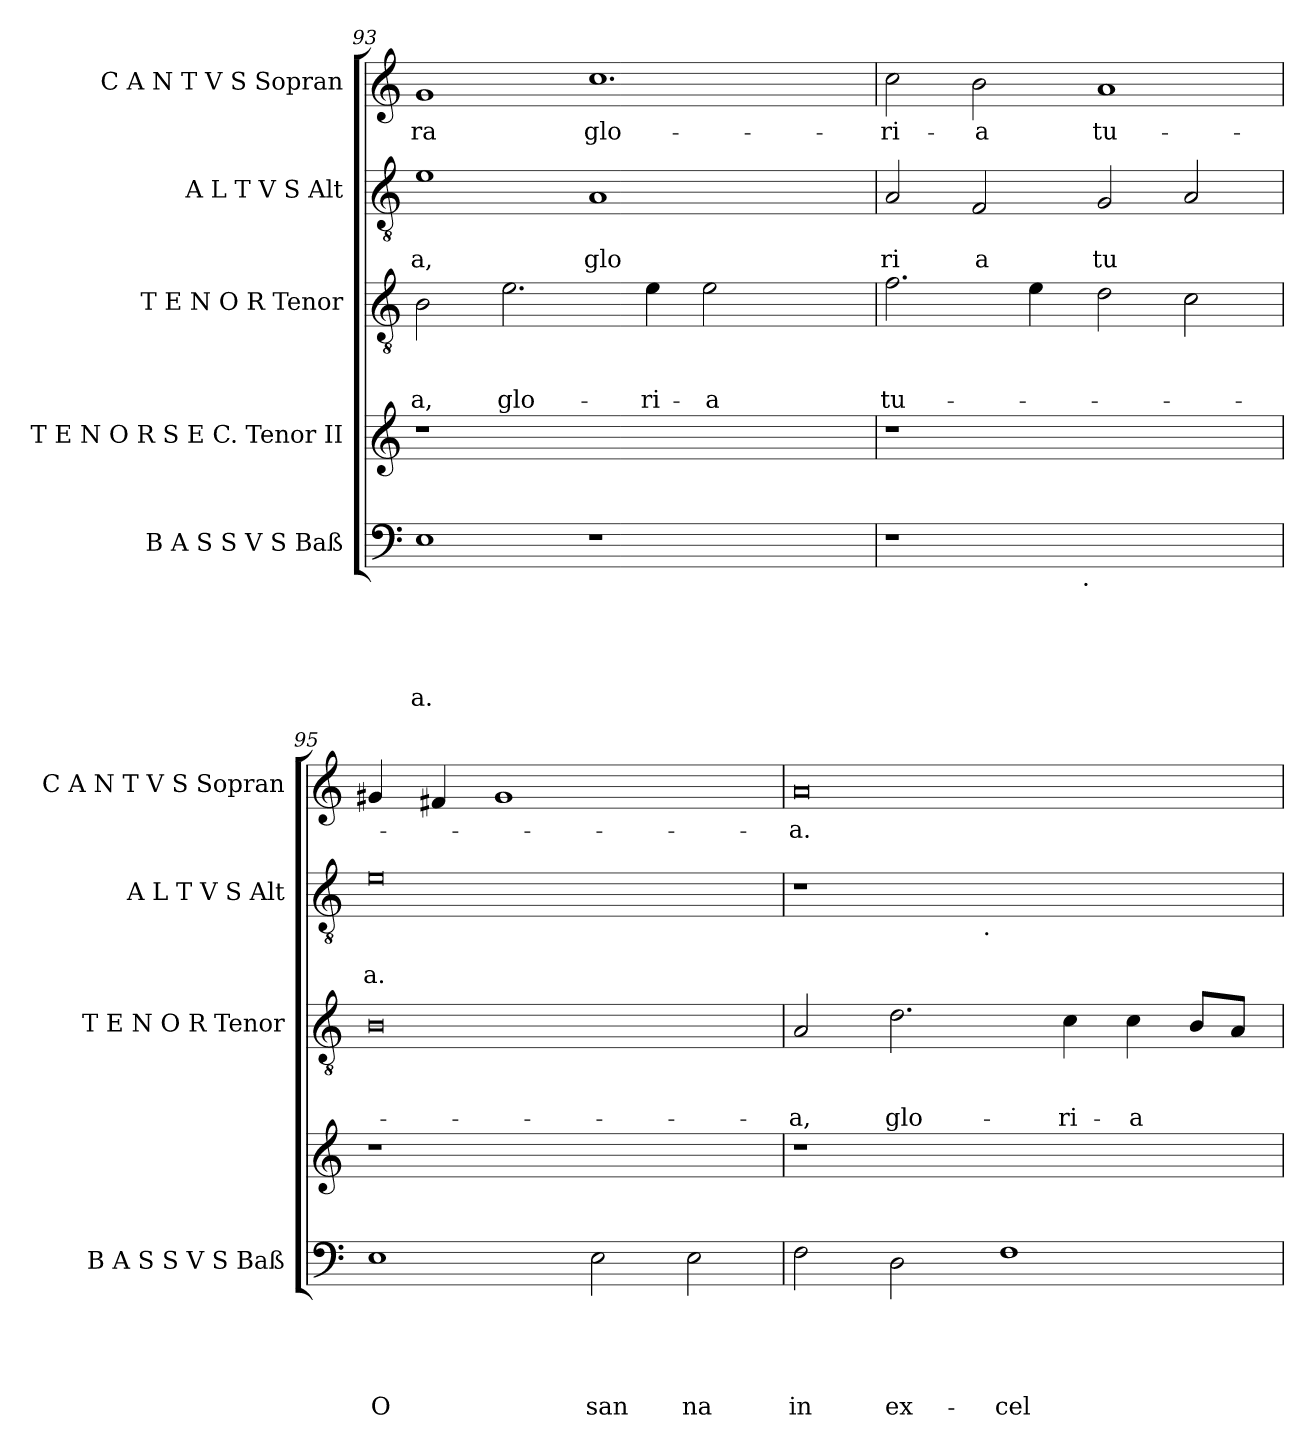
**kern	**text	**text	**text	**text	**text	**kern	**kern	**text	**text	**text	**kern	**text	**text	**kern	**text
*part5	*part5	*part5	*part5	*part5	*part5	*part4	*part3	*part3	*part3	*part3	*part2	*part2	*part2	*part1	*part1
*staff5	*staff5	*staff5	*staff5	*staff5	*staff5	*staff4	*staff3	*staff3	*staff3	*staff3	*staff2	*staff2	*staff2	*staff1	*staff1
*I"B A S S V S Baß	*	*	*	*	*	*I"T E N O R S E C. Tenor II	*I"T E N O R Tenor	*	*	*	*I"A L T V S Alt	*	*	*I"C A N T V S Sopran	*
*I'B A S S V S Baß	*	*	*	*	*	*	*I'T E N O R Tenor	*	*	*	*I'A L T V S Alt	*	*	*I'C A N T V S Sopran	*
*clefF4	*	*	*	*	*	*clefG2	*clefGv2	*	*	*	*clefGv2	*	*	*clefG2	*
*k[]	*	*	*	*	*	*k[]	*k[]	*	*	*	*k[]	*	*	*k[]	*
*C:	*	*	*	*	*	*C:	*C:	*	*	*	*C:	*	*	*C:	*
=93	=93	=93	=93	=93	=93	=93	=93	=93	=93	=93	=93	=93	=93	=93	=93
!	!	!	!	!	!LO:LY:b	!	!	!	!	!LO:LY:b	!	!	!LO:LY:b	!	!LO:LY:b
1E	.	.	.	.	a.	1r	2B\	.	.	-a,	1e	.	a,	1g	-ra
!	!	!	!	!	!	!	!	!	!	!LO:LY:b	!	!	!	!	!
.	.	.	.	.	.	.	2.e\	.	.	glo-	.	.	.	.	.
!	!	!	!	!	!	!	!	!	!	!	!	!	!LO:LY:b	!	!LO:LY:b
1r	.	.	.	.	.	1.ryy	.	.	.	.	1A	.	glo	1.cc	glo-
!	!	!	!	!	!	!	!	!	!	!LO:LY:b	!	!	!	!	!
.	.	.	.	.	.	.	4e\	.	.	-ri-	.	.	.	.	.
!	!	!	!	!	!	!	!	!	!	!LO:LY:b	!	!	!	!	!
.	.	.	.	.	.	.	2e\	.	.	-a	.	.	.	.	.
2ryy	.	.	.	.	.	.	2ryy	.	.	.	2ryy	.	.	.	.
=94	=94	=94	=94	=94	=94	=94	=94	=94	=94	=94	=94	=94	=94	=94	=94
!	!	!	!	!	!	!	!	!	!	!LO:LY:b	!	!	!LO:LY:b	!	!LO:LY:b
*^	*	*	*	*	*	*	*	*	*	*	*	*	*	*	*
1r	2ryy	.	.	.	.	.	1r	2.f\	.	.	tu-	2A/	.	ri	2cc\	-ri-
!	!	!	!	!	!	!	!	!	!	!	!	!	!	!LO:LY:b	!	!LO:LY:b
.	4...ryy	.	.	.	.	.	.	.	.	.	.	2F/	.	a	2b\	-a
.	.	.	.	.	.	.	.	4e\	.	.	.	.	.	.	.	.
!	!LO:TX:b:t=.	!	!	!	!	!	!	!	!	!	!	!	!	!	!	!
.	1ryy	.	.	.	.	.	.	.	.	.	.	.	.	.	.	.
!	!	!	!	!	!	!	!	!	!	!	!	!	!	!LO:LY:b	!	!LO:LY:b
1ryy	.	.	.	.	.	.	1ryy	2d\	.	.	.	2G/	.	tu	1a	tu-
.	.	.	.	.	.	.	.	2c\	.	.	.	2A/	.	.	.	.
.	32ryy	.	.	.	.	.	.	.	.	.	.	.	.	.	.	.
=95	=95	=95	=95	=95	=95	=95	=95	=95	=95	=95	=95	=95	=95	=95	=95	=95
!	!	!	!	!	!	!LO:LY:b	!	!	!	!	!	!	!	!LO:LY:b	!	!
*v	*v	*	*	*	*	*	*	*	*	*	*	*	*	*	*	*
1E	.	.	.	.	O	1r	0B	.	.	.	0e	.	a.	4g#/	.
.	.	.	.	.	.	.	.	.	.	.	.	.	.	4f#/	.
.	.	.	.	.	.	.	.	.	.	.	.	.	.	1g#	.
!	!	!	!	!	!LO:LY:b	!	!	!	!	!	!	!	!	!	!
2E\	.	.	.	.	san	1ryy	.	.	.	.	.	.	.	.	.
!	!	!	!	!	!LO:LY:b	!	!	!	!	!	!	!	!	!	!
2E\	.	.	.	.	na	.	.	.	.	.	.	.	.	2ryy	.
!!LO:PB:g=z
=96	=96	=96	=96	=96	=96	=96	=96	=96	=96	=96	=96	=96	=96	=96	=96
!	!	!	!	!	!LO:LY:b	!	!	!	!	!LO:LY:b	!	!	!	!	!LO:LY:b
*	*	*	*	*	*	*	*	*	*	*	*^	*	*	*	*
2F\	.	.	.	.	in	1r	2A/	.	.	-a,	1r	2ryy	.	.	0a	-a.
!	!	!	!	!	!LO:LY:b	!	!	!	!	!LO:LY:b	!	!	!	!	!	!
2D\	.	.	.	.	ex-	.	2.d\	.	.	glo-	.	4...ryy	.	.	.	.
!	!	!	!	!	!	!	!	!	!	!	!	!LO:TX:b:t=.	!	!	!	!
.	.	.	.	.	.	.	.	.	.	.	.	1ryy	.	.	.	.
!	!	!	!	!	!LO:LY:b	!	!	!	!	!	!	!	!	!	!	!
1F	.	.	.	.	-cel-	1ryy	.	.	.	.	1ryy	.	.	.	.	.
!	!	!	!	!	!	!	!	!	!	!LO:LY:b	!	!	!	!	!	!
.	.	.	.	.	.	.	4c\	.	.	-ri-	.	.	.	.	.	.
!	!	!	!	!	!	!	!	!	!	!LO:LY:b	!	!	!	!	!	!
.	.	.	.	.	.	.	4c\	.	.	-a	.	.	.	.	.	.
.	.	.	.	.	.	.	8B/L	.	.	.	.	.	.	.	.	.
.	.	.	.	.	.	.	8A/J	.	.	.	.	.	.	.	.	.
.	.	.	.	.	.	.	.	.	.	.	.	32ryy	.	.	.	.
*	*	*	*	*	*	*	*	*	*	*	*v	*v	*	*	*	*
=	=	=	=	=	=	=	=	=	=	=	=	=	=	=	=
*-	*-	*-	*-	*-	*-	*-	*-	*-	*-	*-	*-	*-	*-	*-	*-
